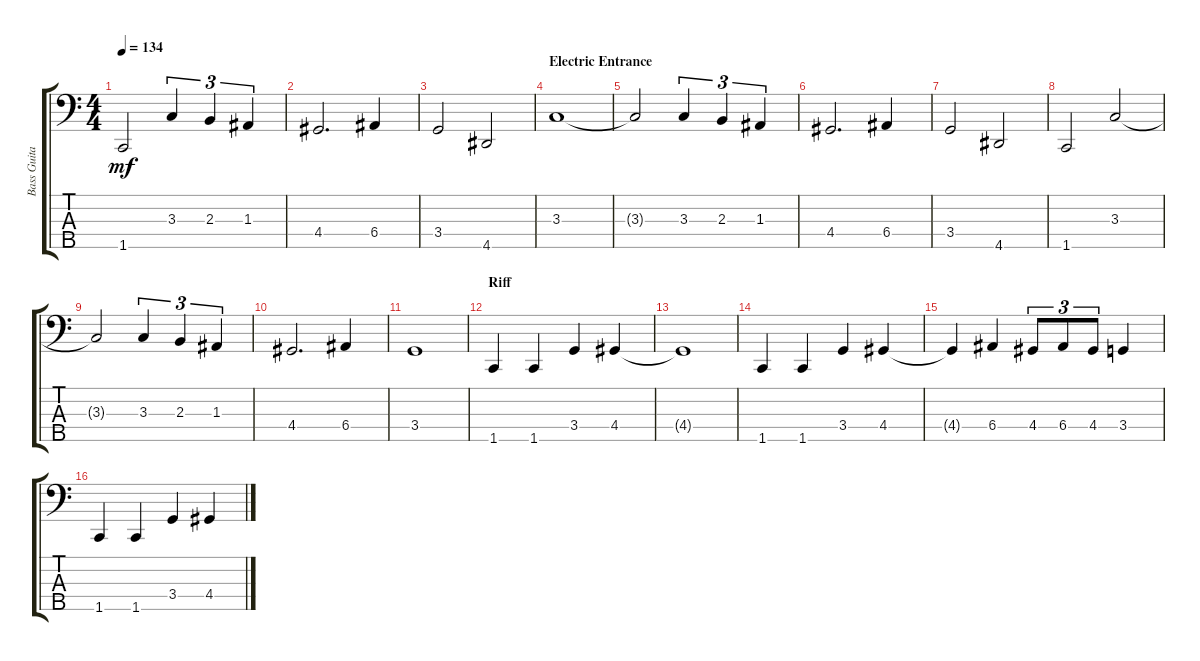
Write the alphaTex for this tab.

\track ("Bass Guitar" "Bass Guita") {instrument electricbassfinger}
\staff {score tabs}
\tuning (G2 D2 A1 E1 B0) {hide}
\ts (4 4)
\tempo 134
\clef f4
\ks c
1.5{t}.2{dy mf} 3.3.4{tu (3 2)} 2.3.4{tu (3 2)} 1.3.4{tu (3 2)} |
4.4.2{d} 6.4.4 |
3.4.2 4.5.2 |
\section ("" "Electric Entrance")
3.3.1 |
3.3{t}.2 3.3.4{tu (3 2)} 2.3.4{tu (3 2)} 1.3.4{tu (3 2)} |
4.4.2{d} 6.4.4 |
3.4.2 4.5.2 |
1.5.2 3.3.2 |
3.3{t}.2 3.3.4{tu (3 2)} 2.3.4{tu (3 2)} 1.3.4{tu (3 2)} |
4.4.2{d} 6.4.4 |
3.4.1 |
\section ("" "Riff")
1.5.4 1.5.4 3.4.4 4.4.4 |
4.4{t}.1 |
1.5.4 1.5.4 3.4.4 4.4.4 |
4.4{t}.4 6.4.4 4.4.8{tu (3 2)} 6.4.8{tu (3 2)} 4.4.8{tu (3 2)} 3.4.4 |
1.5.4 1.5.4 3.4.4 4.4.4
